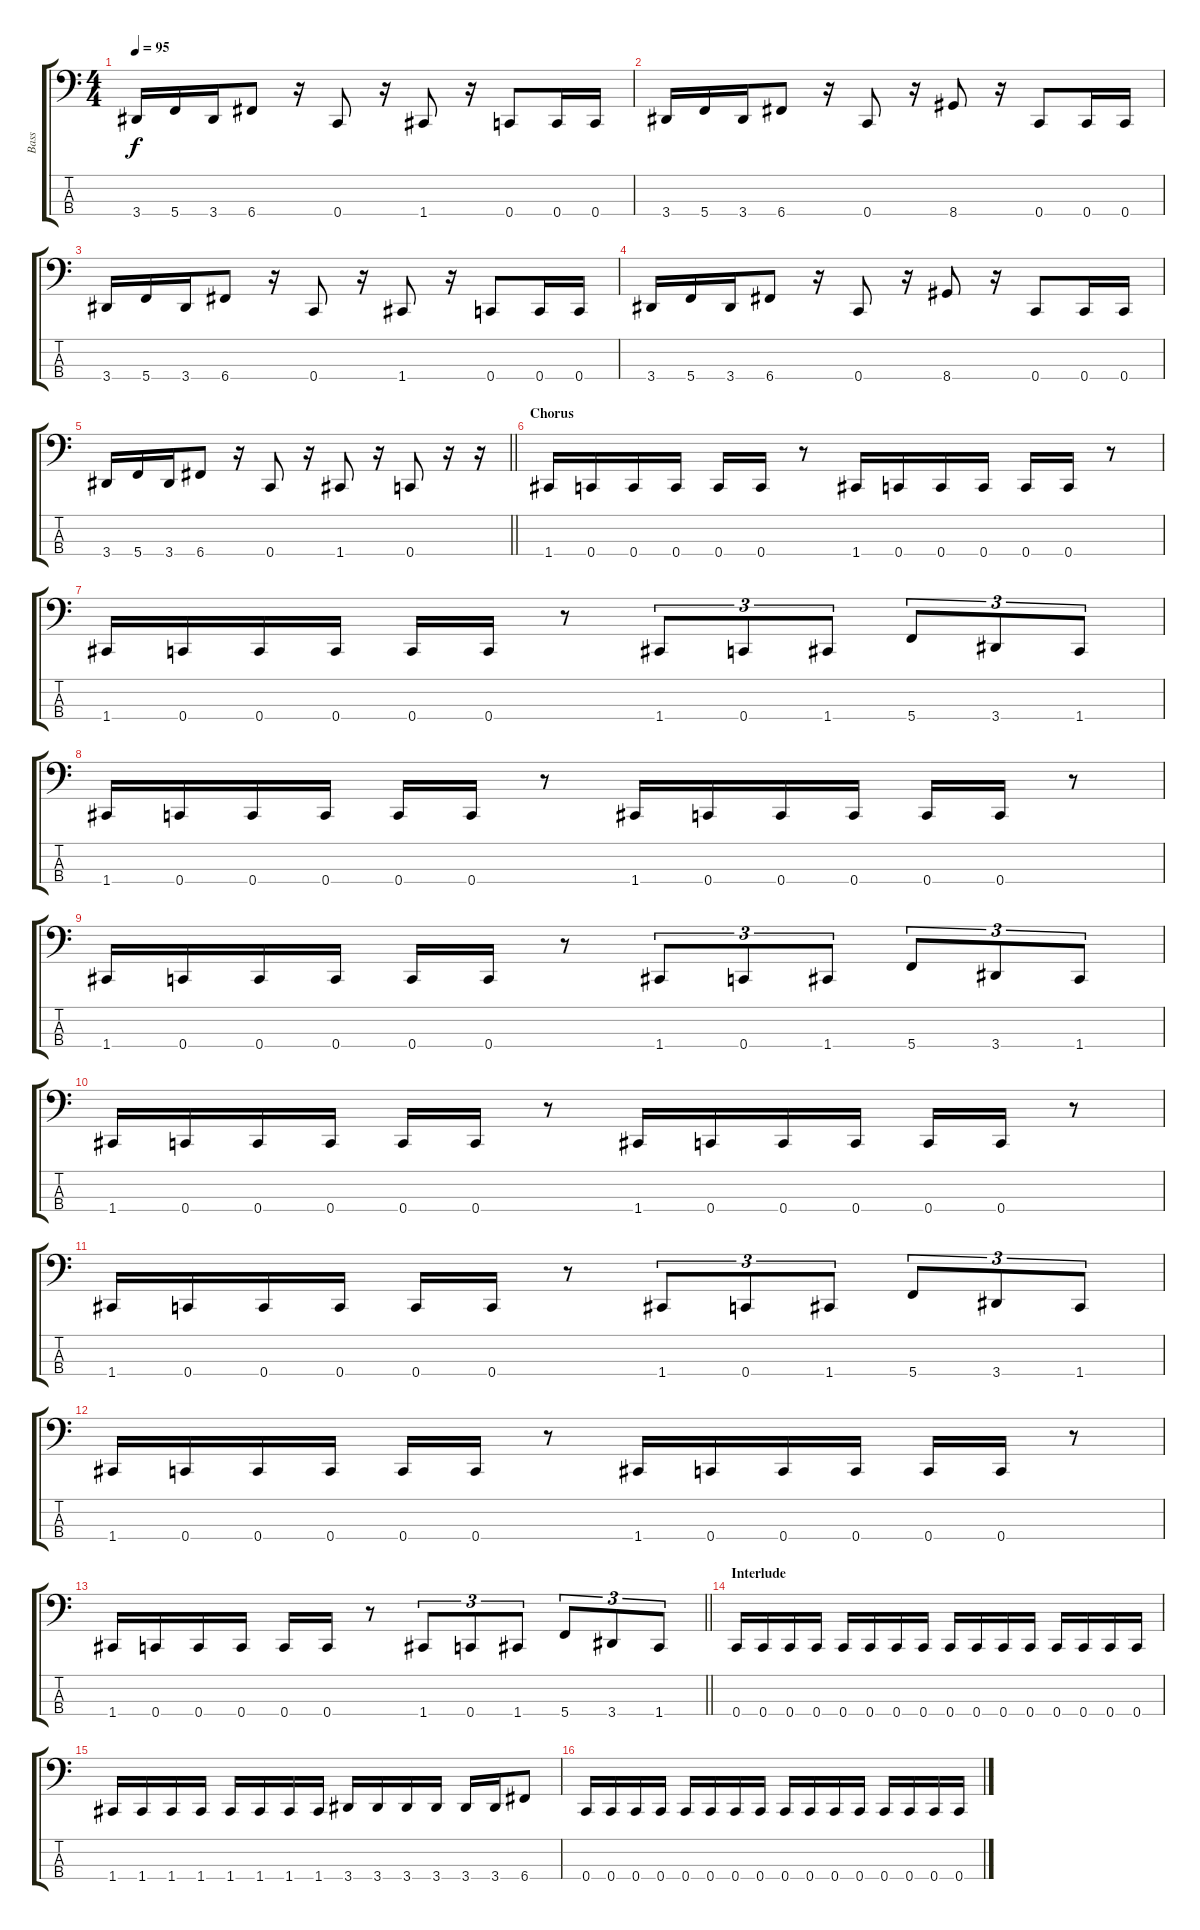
\track ("Bass" "Bass") {instrument slapbass1}
\staff {score tabs}
\tuning (F2 C2 G1 C1) {hide}
\ts (4 4)
\tempo 95
\clef f4
\ks c
3.4.16{dy f} 5.4.16 3.4.16 6.4.8 r.16 0.4.8 r.16 1.4.8 r.16 0.4.8 0.4.16 0.4.16 |
3.4.16 5.4.16 3.4.16 6.4.8 r.16 0.4.8 r.16 8.4.8 r.16 0.4.8 0.4.16 0.4.16 |
3.4.16 5.4.16 3.4.16 6.4.8 r.16 0.4.8 r.16 1.4.8 r.16 0.4.8 0.4.16 0.4.16 |
3.4.16 5.4.16 3.4.16 6.4.8 r.16 0.4.8 r.16 8.4.8 r.16 0.4.8 0.4.16 0.4.16 |
\barLineRight lightlight
3.4.16 5.4.16 3.4.16 6.4.8 r.16 0.4.8 r.16 1.4.8 r.16 0.4.8 r.16 r.16 |
\section ("" "Chorus")
1.4.16 0.4.16 0.4.16 0.4.16 0.4.16 0.4.16 r.8 1.4.16 0.4.16 0.4.16 0.4.16 0.4.16 0.4.16 r.8 |
1.4.16 0.4.16 0.4.16 0.4.16 0.4.16 0.4.16 r.8 1.4.8{tu (3 2)} 0.4.8{tu (3 2)} 1.4.8{tu (3 2)} 5.4.8{tu (3 2)} 3.4.8{tu (3 2)} 1.4.8{tu (3 2)} |
1.4.16 0.4.16 0.4.16 0.4.16 0.4.16 0.4.16 r.8 1.4.16 0.4.16 0.4.16 0.4.16 0.4.16 0.4.16 r.8 |
1.4.16 0.4.16 0.4.16 0.4.16 0.4.16 0.4.16 r.8 1.4.8{tu (3 2)} 0.4.8{tu (3 2)} 1.4.8{tu (3 2)} 5.4.8{tu (3 2)} 3.4.8{tu (3 2)} 1.4.8{tu (3 2)} |
1.4.16 0.4.16 0.4.16 0.4.16 0.4.16 0.4.16 r.8 1.4.16 0.4.16 0.4.16 0.4.16 0.4.16 0.4.16 r.8 |
1.4.16 0.4.16 0.4.16 0.4.16 0.4.16 0.4.16 r.8 1.4.8{tu (3 2)} 0.4.8{tu (3 2)} 1.4.8{tu (3 2)} 5.4.8{tu (3 2)} 3.4.8{tu (3 2)} 1.4.8{tu (3 2)} |
1.4.16 0.4.16 0.4.16 0.4.16 0.4.16 0.4.16 r.8 1.4.16 0.4.16 0.4.16 0.4.16 0.4.16 0.4.16 r.8 |
\barLineRight lightlight
1.4.16 0.4.16 0.4.16 0.4.16 0.4.16 0.4.16 r.8 1.4.8{tu (3 2)} 0.4.8{tu (3 2)} 1.4.8{tu (3 2)} 5.4.8{tu (3 2)} 3.4.8{tu (3 2)} 1.4.8{tu (3 2)} |
\section ("" "Interlude")
0.4.16 0.4.16 0.4.16 0.4.16 0.4.16 0.4.16 0.4.16 0.4.16 0.4.16 0.4.16 0.4.16 0.4.16 0.4.16 0.4.16 0.4.16 0.4.16 |
1.4.16 1.4.16 1.4.16 1.4.16 1.4.16 1.4.16 1.4.16 1.4.16 3.4.16 3.4.16 3.4.16 3.4.16 3.4.16 3.4.16 6.4.8 |
0.4.16 0.4.16 0.4.16 0.4.16 0.4.16 0.4.16 0.4.16 0.4.16 0.4.16 0.4.16 0.4.16 0.4.16 0.4.16 0.4.16 0.4.16 0.4.16
